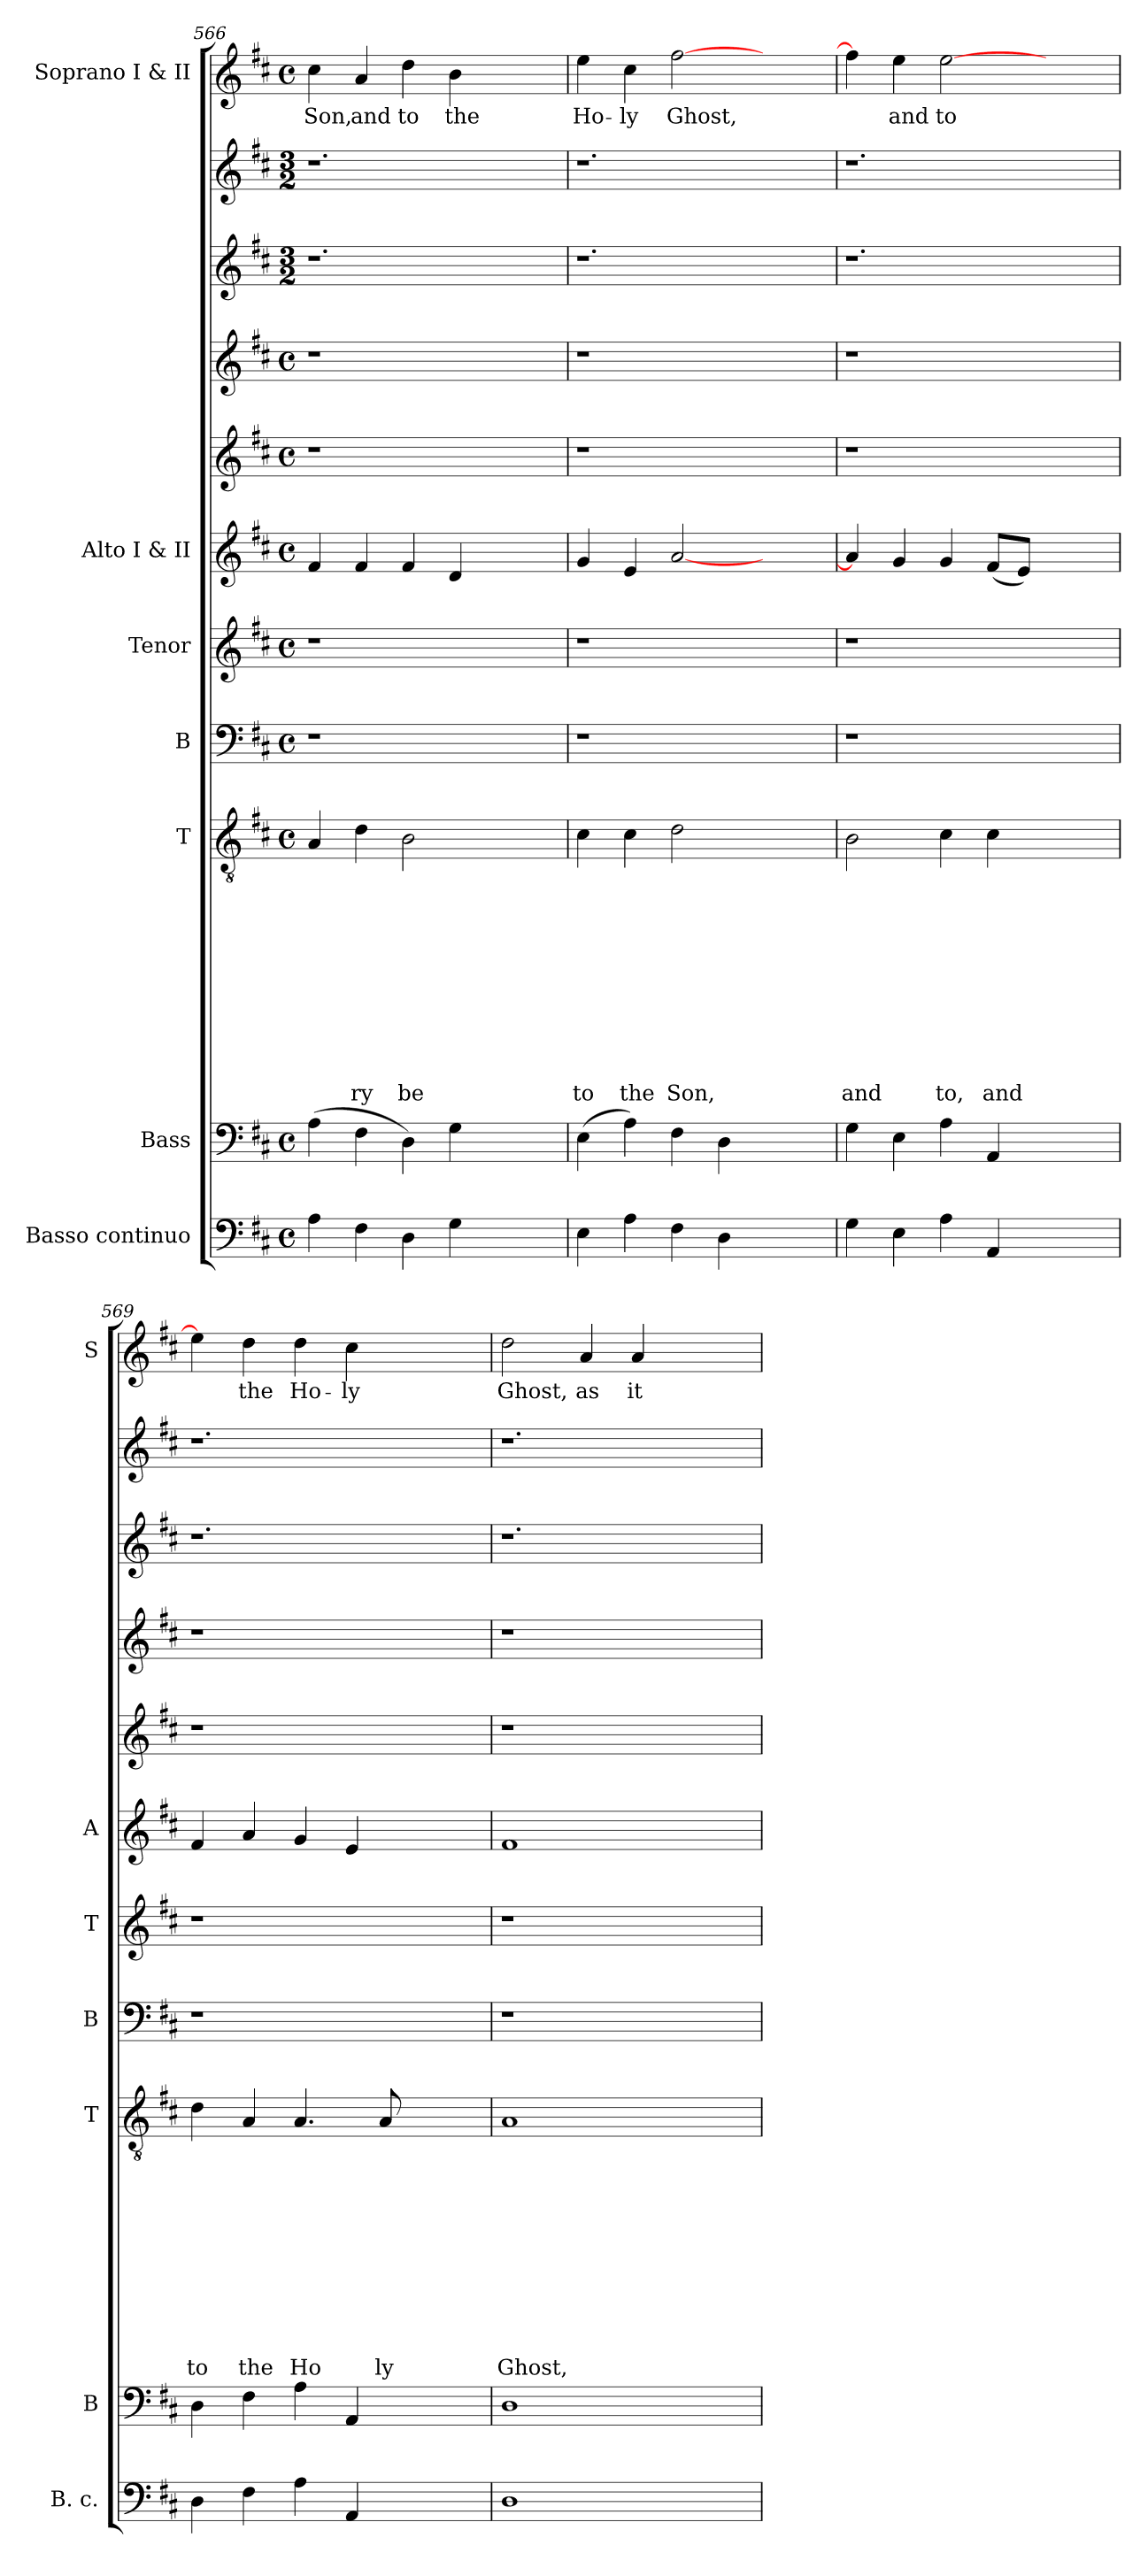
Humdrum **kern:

**kern	**kern	**kern	**text	**text	**text	**text	**text	**text	**text	**text	**text	**text	**text	**kern	**kern	**kern	**kern	**kern	**kern	**kern	**kern	**text
*part11	*part10	*part9	*part9	*part9	*part9	*part9	*part9	*part9	*part9	*part9	*part9	*part9	*part9	*part8	*part7	*part6	*part5	*part4	*part3	*part2	*part1	*part1
*staff11	*staff10	*staff9	*staff9	*staff9	*staff9	*staff9	*staff9	*staff9	*staff9	*staff9	*staff9	*staff9	*staff9	*staff8	*staff7	*staff6	*staff5	*staff4	*staff3	*staff2	*staff1	*staff1
*I"Basso continuo	*I"Bass	*I"T	*	*	*	*	*	*	*	*	*	*	*	*I"B	*I"Tenor	*I"Alto I & II	*	*	*	*	*I"Soprano I & II	*
*I'B. c.	*I'B	*I'T	*	*	*	*	*	*	*	*	*	*	*	*I'B	*I'T	*I'A	*	*	*	*	*I'S	*
*clefF4	*clefF4	*clefGv2	*	*	*	*	*	*	*	*	*	*	*	*clefF4	*clefG2	*clefG2	*clefG2	*clefG2	*clefG2	*clefG2	*clefG2	*
*ITrd7c12	*	*	*	*	*	*	*	*	*	*	*	*	*	*	*	*	*	*	*	*	*	*
*k[f#c#]	*k[f#c#]	*k[f#c#]	*	*	*	*	*	*	*	*	*	*	*	*k[f#c#]	*k[f#c#]	*k[f#c#]	*k[f#c#]	*k[f#c#]	*k[f#c#]	*k[f#c#]	*k[f#c#]	*
*D:	*D:	*D:	*	*	*	*	*	*	*	*	*	*	*	*D:	*D:	*D:	*D:	*D:	*D:	*D:	*D:	*
*M4/4	*M4/4	*M4/4	*	*	*	*	*	*	*	*	*	*	*	*M4/4	*M4/4	*M4/4	*M4/4	*M4/4	*M3/2	*M3/2	*M4/4	*
*met(c)	*met(c)	*met(c)	*	*	*	*	*	*	*	*	*	*	*	*met(c)	*met(c)	*met(c)	*met(c)	*met(c)	*	*	*met(c)	*
=566	=566	=566	=566	=566	=566	=566	=566	=566	=566	=566	=566	=566	=566	=566	=566	=566	=566	=566	=566	=566	=566	=566
!	!	!	!	!	!	!	!	!	!	!	!	!	!	!	!	!	!	!	!	!	!	!LO:LY:b
4AA\	(>4A\	4A/	.	.	.	.	.	.	.	.	.	.	.	1r	1r	4f#/	1r	1r	1.r	1.r	4cc#\	Son,
!	!	!	!	!	!	!	!	!	!	!	!	!	!LO:LY:b	!	!	!	!	!	!	!	!	!LO:LY:b
4FF#\	4F#\	4d\	.	.	.	.	.	.	.	.	.	.	-ry	.	.	4f#/	.	.	.	.	4a/	and
!	!	!	!	!	!	!	!	!	!	!	!	!	!LO:LY:b	!	!	!	!	!	!	!	!	!LO:LY:b
4DD\	4D\)	2B\	.	.	.	.	.	.	.	.	.	.	be	.	.	4f#/	.	.	.	.	4dd\	to
!	!	!	!	!	!	!	!	!	!	!	!	!	!	!	!	!	!	!	!	!	!	!LO:LY:b
4GG\	4G\	.	.	.	.	.	.	.	.	.	.	.	.	.	.	4d/	.	.	.	.	4b\	the
2ryy	2ryy	2ryy	.	.	.	.	.	.	.	.	.	.	.	2ryy	2ryy	2ryy	2ryy	2ryy	.	.	2ryy	.
=567	=567	=567	=567	=567	=567	=567	=567	=567	=567	=567	=567	=567	=567	=567	=567	=567	=567	=567	=567	=567	=567	=567
!	!	!	!	!	!	!	!	!	!	!	!	!	!LO:LY:b	!	!	!	!	!	!	!	!	!LO:LY:b
4EE\	(>4E\	4c#\	.	.	.	.	.	.	.	.	.	.	to	1r	1r	4g/	1r	1r	1.r	1.r	4ee\	Ho-
!	!	!	!	!	!	!	!	!	!	!	!	!	!LO:LY:b	!	!	!	!	!	!	!	!	!LO:LY:b
4AA\	4A\)	4c#\	.	.	.	.	.	.	.	.	.	.	the	.	.	4e/	.	.	.	.	4cc#\	-ly
!	!	!	!	!	!	!	!	!	!	!	!	!	!LO:LY:b	!	!	!	!	!	!	!	!	!LO:LY:b
4FF#\	4F#\	2d\	.	.	.	.	.	.	.	.	.	.	Son,	.	.	[<2a/	.	.	.	.	[>2ff#\	Ghost,
4DD\	4D\	.	.	.	.	.	.	.	.	.	.	.	.	.	.	.	.	.	.	.	.	.
2ryy	2ryy	2ryy	.	.	.	.	.	.	.	.	.	.	.	2ryy	2ryy	2ryy	2ryy	2ryy	.	.	2ryy	.
=568	=568	=568	=568	=568	=568	=568	=568	=568	=568	=568	=568	=568	=568	=568	=568	=568	=568	=568	=568	=568	=568	=568
!	!	!	!	!	!	!	!	!	!	!	!	!	!LO:LY:b	!	!	!	!	!	!	!	!	!
4GG\	4G\	2B\	.	.	.	.	.	.	.	.	.	.	and	1r	1r	4a/]	1r	1r	1.r	1.r	4ff#\]	.
!	!	!	!	!	!	!	!	!	!	!	!	!	!	!	!	!	!	!	!	!	!	!LO:LY:b
4EE\	4E\	.	.	.	.	.	.	.	.	.	.	.	.	.	.	4g/	.	.	.	.	4ee\	and
!	!	!	!	!	!	!	!	!	!	!	!	!	!LO:LY:b	!	!	!	!	!	!	!	!	!LO:LY:b
4AA\	4A\	4c#\	.	.	.	.	.	.	.	.	.	.	to,	.	.	4g/	.	.	.	.	[>2ee\	to
!	!	!	!	!	!	!	!	!	!	!	!	!	!LO:LY:b	!	!	!	!	!	!	!	!	!
4AAA/	4AA/	4c#\	.	.	.	.	.	.	.	.	.	.	and	.	.	(<8f#/L	.	.	.	.	.	.
.	.	.	.	.	.	.	.	.	.	.	.	.	.	.	.	8e/J)	.	.	.	.	.	.
2ryy	2ryy	2ryy	.	.	.	.	.	.	.	.	.	.	.	2ryy	2ryy	2ryy	2ryy	2ryy	.	.	2ryy	.
!!LO:PB:g=z
=569	=569	=569	=569	=569	=569	=569	=569	=569	=569	=569	=569	=569	=569	=569	=569	=569	=569	=569	=569	=569	=569	=569
!	!	!	!	!	!	!	!	!	!	!	!	!	!LO:LY:b	!	!	!	!	!	!	!	!	!
4DD\	4D\	4d\	.	.	.	.	.	.	.	.	.	.	to	1r	1r	4f#/	1r	1r	1.r	1.r	4ee\]	.
!	!	!	!	!	!	!	!	!	!	!	!	!	!LO:LY:b	!	!	!	!	!	!	!	!	!LO:LY:b
4FF#\	4F#\	4A/	.	.	.	.	.	.	.	.	.	.	the	.	.	4a/	.	.	.	.	4dd\	the
!	!	!	!	!	!	!	!	!	!	!	!	!	!LO:LY:b	!	!	!	!	!	!	!	!	!LO:LY:b
4AA\	4A\	4.A/	.	.	.	.	.	.	.	.	.	.	Ho	.	.	4g/	.	.	.	.	4dd\	Ho-
!	!	!	!	!	!	!	!	!	!	!	!	!	!	!	!	!	!	!	!	!	!	!LO:LY:b
4AAA/	4AA/	.	.	.	.	.	.	.	.	.	.	.	.	.	.	4e/	.	.	.	.	4cc#\	-ly
!	!	!	!	!	!	!	!	!	!	!	!	!	!LO:LY:b	!	!	!	!	!	!	!	!	!
.	.	8A/	.	.	.	.	.	.	.	.	.	.	ly	.	.	.	.	.	.	.	.	.
2ryy	2ryy	2ryy	.	.	.	.	.	.	.	.	.	.	.	2ryy	2ryy	2ryy	2ryy	2ryy	.	.	2ryy	.
=570	=570	=570	=570	=570	=570	=570	=570	=570	=570	=570	=570	=570	=570	=570	=570	=570	=570	=570	=570	=570	=570	=570
!	!	!	!	!	!	!	!	!	!	!	!	!	!LO:LY:b	!	!	!	!	!	!	!	!	!LO:LY:b
1DD	1D	1A	.	.	.	.	.	.	.	.	.	.	Ghost,	1r	1r	1f#	1r	1r	1.r	1.r	2dd\	Ghost,
!	!	!	!	!	!	!	!	!	!	!	!	!	!	!	!	!	!	!	!	!	!	!LO:LY:b
.	.	.	.	.	.	.	.	.	.	.	.	.	.	.	.	.	.	.	.	.	4a/	as
!	!	!	!	!	!	!	!	!	!	!	!	!	!	!	!	!	!	!	!	!	!	!LO:LY:b
.	.	.	.	.	.	.	.	.	.	.	.	.	.	.	.	.	.	.	.	.	4a/	it
2ryy	2ryy	2ryy	.	.	.	.	.	.	.	.	.	.	.	2ryy	2ryy	2ryy	2ryy	2ryy	.	.	2ryy	.
=	=	=	=	=	=	=	=	=	=	=	=	=	=	=	=	=	=	=	=	=	=	=
*-	*-	*-	*-	*-	*-	*-	*-	*-	*-	*-	*-	*-	*-	*-	*-	*-	*-	*-	*-	*-	*-	*-
